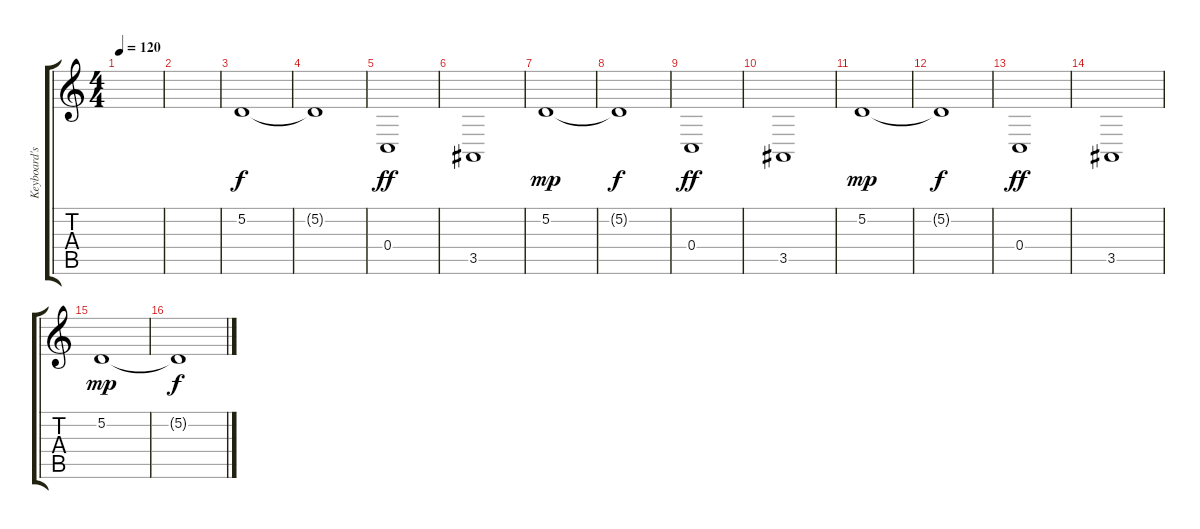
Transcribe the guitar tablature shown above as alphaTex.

\track ("Keyboard's" "Keyboard's") {instrument choiraahs}
\staff {score tabs}
\tuning (D4 A3 F3 C3 G2 D2) {hide}
\ts (4 4)
\tempo 120
\clef g2
\ks c
|
|
5.2.1 |
5.2{t}.1{dy f} |
0.4.1{dy ff} |
3.5.1 |
5.2.1{dy mp} |
5.2{t}.1{dy f} |
0.4.1{dy ff} |
3.5.1 |
5.2.1{dy mp} |
5.2{t}.1{dy f} |
0.4.1{dy ff} |
3.5.1 |
5.2.1{dy mp} |
5.2{t}.1{dy f}
